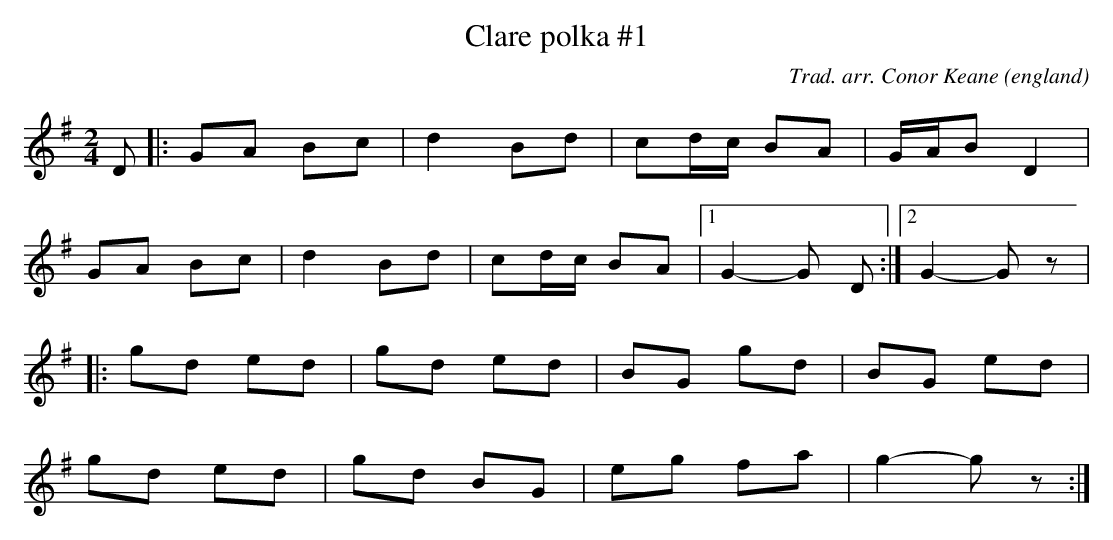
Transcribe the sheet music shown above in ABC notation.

X:1
T:Clare polka #1
O:england
C:Trad. arr. Conor Keane
M:2/4
L:1/8
K:G
D |: GA Bc | d2 Bd | cd/2c/2 BA | G/2A/2B D2 |
GA Bc | d2 Bd | cd/2c/2 BA |1 G2-G D :|2 G2-G z |
|: gd ed | gd ed | BG gd | BG ed |
gd ed | gd BG | eg fa | g2-g z :|
